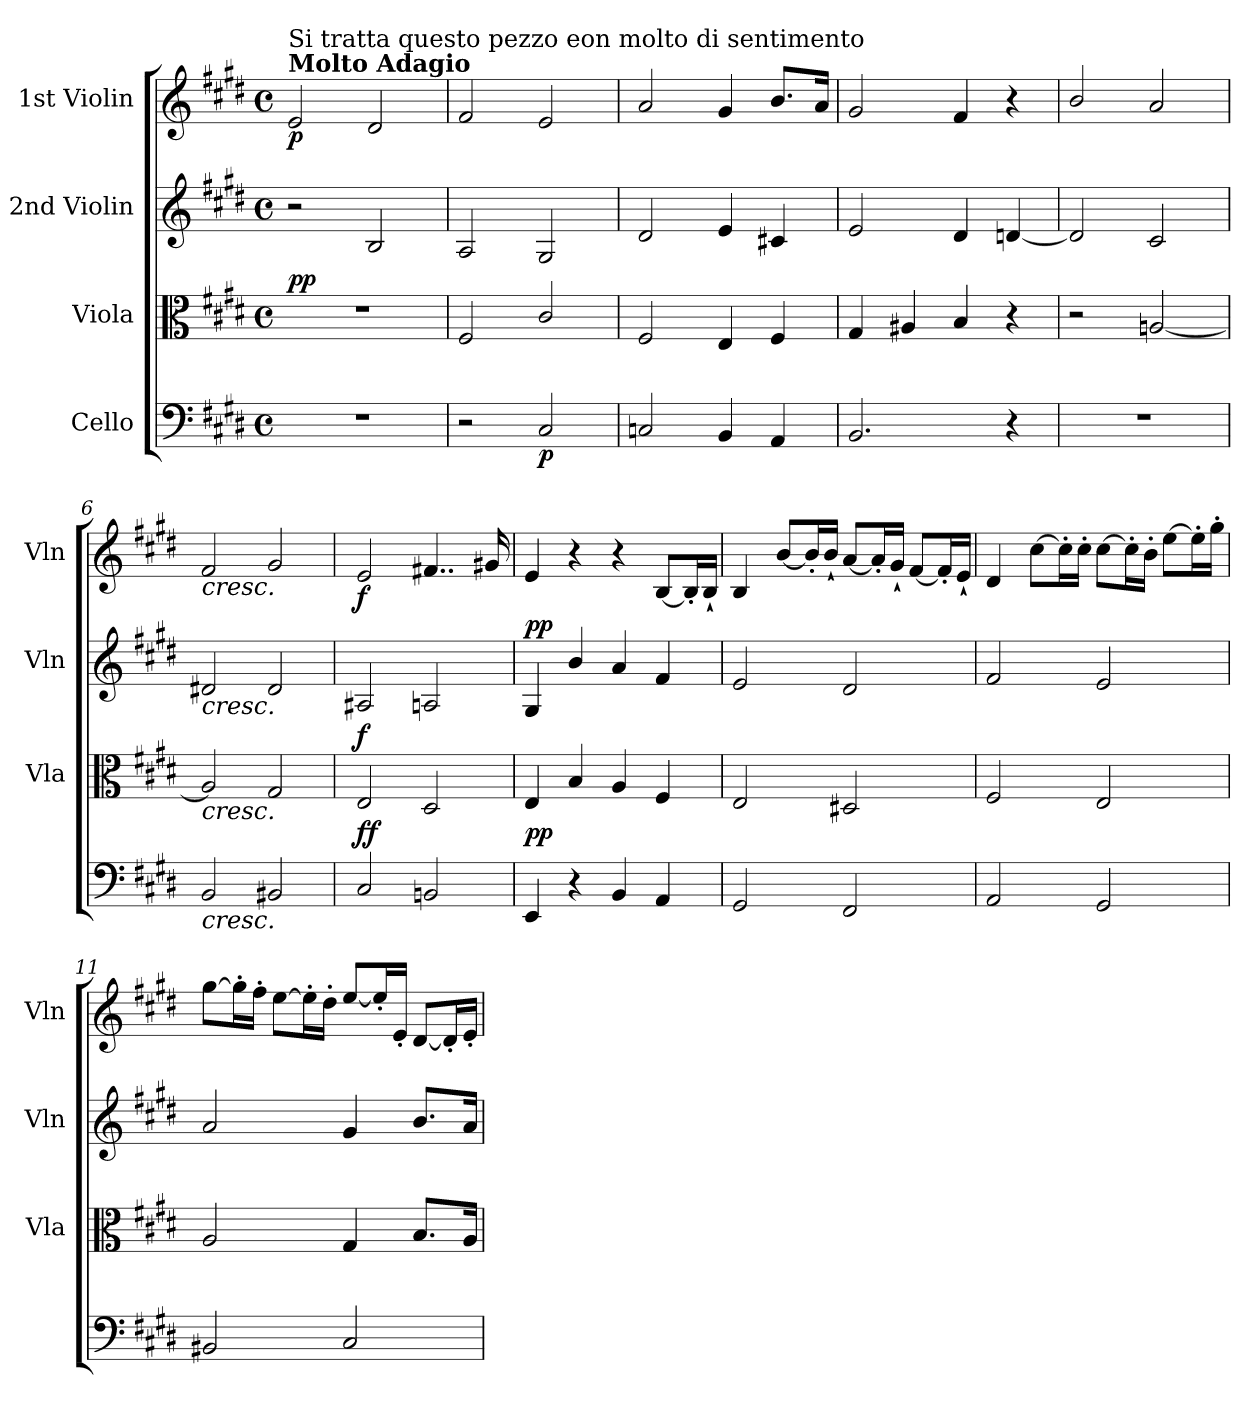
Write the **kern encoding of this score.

**kern	**dynam	**kern	**dynam	**kern	**dynam	**kern	**dynam
*part4	*part4	*part3	*part3	*part2	*part2	*part1	*part1
*staff4	*staff4	*staff3	*staff3	*staff2	*staff2	*staff1	*staff1
*I"Cello	*	*I"Viola	*	*I"2nd Violin	*	*I"1st Violin	*
*	*	*I'Vla	*	*I'Vln	*	*I'Vln	*
*clefF4	*	*clefC3	*	*clefG2	*	*clefG2	*
*k[f#c#g#d#]	*	*k[f#c#g#d#]	*	*k[f#c#g#d#]	*	*k[f#c#g#d#]	*
*M4/4	*	*M4/4	*	*M4/4	*	*M4/4	*
*met(c)	*	*met(c)	*	*met(c)	*	*met(c)	*
=1	=1	=1	=1	=1	=1	=1	=1
!	!	!	!	!	!	!LO:TX:a:B:t=Molto Adagio	!
!	!	!	!	!	!	!LO:TX:a:t=Si tratta questo pezzo eon molto di sentimento	!
!	!	!	!LO:DY:b	!	!	!	!
!	!	!	!LO:DY:n=1:a	!	!	!	!LO:DY:b
1r	.	1r	p p	2r	.	2e/	p
.	.	.	.	2B/	.	2d#/	.
=2	=2	=2	=2	=2	=2	=2	=2
2r	.	2F#/	.	2A/	.	2f#/	.
!	!LO:DY:b	!	!	!	!	!	!
2C#/	p	2c#/	.	2G#/	.	2e/	.
=3	=3	=3	=3	=3	=3	=3	=3
2Cn/	.	2F#/	.	2d#/	.	2a/	.
4BB/	.	4E/	.	4e/	.	4g#/	.
4AA/	.	4F#/	.	4c#X/	.	8.b/L	.
.	.	.	.	.	.	16a/Jk	.
=4	=4	=4	=4	=4	=4	=4	=4
2.BB/	.	4G#/	.	2e/	.	2g#/	.
.	.	4A#X/	.	.	.	.	.
.	.	4B/	.	4d#/	.	4f#/	.
4r	.	4r	.	[4dn/	.	4r	.
=5	=5	=5	=5	=5	=5	=5	=5
1r	.	2r	.	2d/]	.	2b/	.
.	.	[2An/	.	2c#/	.	2a/	.
=6	=6	=6	=6	=6	=6	=6	=6
!	!	!	!	!	!	!LO:TX:b:i:t=cresc.	!
!	!	!	!	!LO:TX:b:i:t=cresc.	!	!	!
!	!	!LO:TX:b:i:t=cresc.	!	!	!	!	!
!LO:TX:b:i:t=cresc.	!	!	!	!	!	!	!
2BB/	.	2A/]	.	2d#X/	.	2f#/	.
2BB#X/	.	2G#/	.	2d#/	.	2g#/	.
=7	=7	=7	=7	=7	=7	=7	=7
!	!LO:DY:b	!	!	!	!	!	!
!	!LO:DY:n=1:a	!	!	!	!LO:DY:b	!	!LO:DY:b
2C#/	f f	2E/	.	2A#X/	f	2e/	f
2BBn/	.	2D#/	.	2An/	.	4..f#X/	.
.	.	.	.	.	.	16g#X/	.
=8	=8	=8	=8	=8	=8	=8	=8
!	!LO:DY:a	!	!	!	!	!	!
!	!LO:DY:n=1:b	!	!	!	!LO:DY:a	!	!
!	!	!	!	!	!LO:DY:n=1:a	!	!
4EE/	p p	4E/	.	4G#/	p p	4e/	.
4r	.	4B/	.	4b/	.	4r	.
4BB/	.	4A/	.	4a/	.	4r	.
4AA/	.	4F#/	.	4f#/	.	[8B/L	.
.	.	.	.	.	.	16B'/L]	.
.	.	.	.	.	.	16B''/JJ	.
=9	=9	=9	=9	=9	=9	=9	=9
2GG#/	.	2E/	.	2e/	.	4B/	.
.	.	.	.	.	.	[8b/L	.
.	.	.	.	.	.	16b'/L]	.
.	.	.	.	.	.	16b''/JJ	.
2FF#/	.	2D#X/	.	2d#/	.	[8a/L	.
.	.	.	.	.	.	16a'/L]	.
.	.	.	.	.	.	16g#''/JJ	.
.	.	.	.	.	.	[8f#/L	.
.	.	.	.	.	.	16f#'/L]	.
.	.	.	.	.	.	16e''/JJ	.
=10	=10	=10	=10	=10	=10	=10	=10
2AA/	.	2F#/	.	2f#/	.	4d#/	.
.	.	.	.	.	.	[8cc#\L	.
.	.	.	.	.	.	16cc#'\L]	.
.	.	.	.	.	.	16cc#'\JJ	.
2GG#/	.	2E/	.	2e/	.	[8cc#\L	.
.	.	.	.	.	.	16cc#'\L]	.
.	.	.	.	.	.	16b'\JJ	.
.	.	.	.	.	.	[8ee\L	.
.	.	.	.	.	.	16ee'\L]	.
.	.	.	.	.	.	16gg#'\JJ	.
=11	=11	=11	=11	=11	=11	=11	=11
2BB#X/	.	2A/	.	2a/	.	[8gg#\L	.
.	.	.	.	.	.	16gg#'\L]	.
.	.	.	.	.	.	16ff#'\JJ	.
.	.	.	.	.	.	[8ee\L	.
.	.	.	.	.	.	16ee'\L]	.
.	.	.	.	.	.	16dd#'\JJ	.
2C#/	.	4G#/	.	4g#/	.	[8ee/L	.
.	.	.	.	.	.	16ee'/L]	.
.	.	.	.	.	.	16e'/JJ	.
.	.	8.B/L	.	8.b/L	.	[8d#/L	.
.	.	.	.	.	.	16d#'/L]	.
.	.	16A/Jk	.	16a/Jk	.	16e'/JJ	.
=	=	=	=	=	=	=	=
*-	*-	*-	*-	*-	*-	*-	*-
